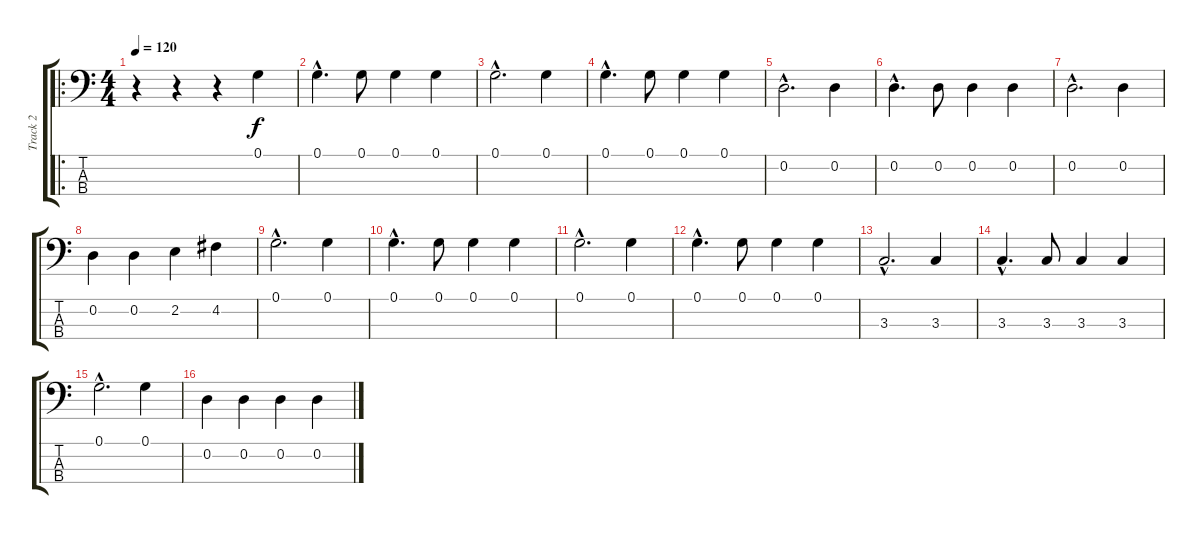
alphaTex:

\track ("Track 2" "Track 2") {instrument fretlessbass}
\staff {score tabs}
\tuning (G2 D2 A1 E1) {hide}
\ro
\ts (4 4)
\tempo 120
\clef f4
\ks c
r.4{dy f instrument fretlessbass} r.4 r.4 0.1.4 |
0.1{hac}.4{d} 0.1.8 0.1.4 0.1.4 |
0.1{hac}.2{d} 0.1.4 |
0.1{hac}.4{d} 0.1.8 0.1.4 0.1.4 |
0.2{hac}.2{d} 0.2.4 |
0.2{hac}.4{d} 0.2.8 0.2.4 0.2.4 |
0.2{hac}.2{d} 0.2.4 |
0.2.4 0.2.4 2.2.4 4.2.4 |
0.1{hac}.2{d} 0.1.4 |
0.1{hac}.4{d} 0.1.8 0.1.4 0.1.4 |
0.1{hac}.2{d} 0.1.4 |
0.1{hac}.4{d} 0.1.8 0.1.4 0.1.4 |
3.3{hac}.2{d} 3.3.4 |
3.3{hac}.4{d} 3.3.8 3.3.4 3.3.4 |
0.1{hac}.2{d} 0.1.4 |
0.2.4 0.2.4 0.2.4 0.2.4
